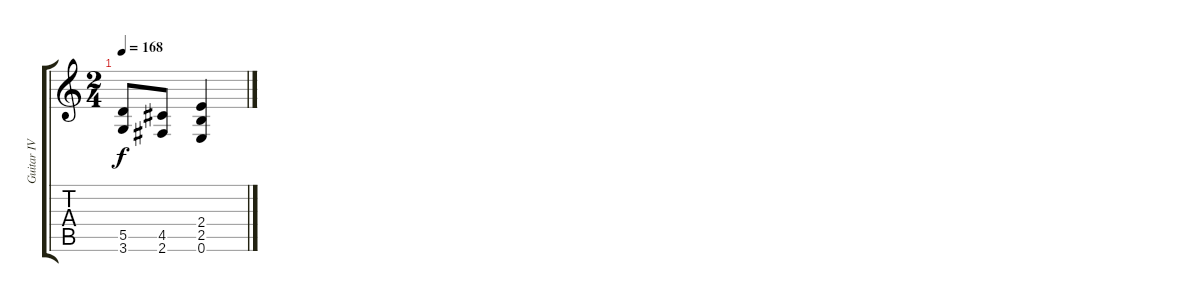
\track ("Guitar IV" "Guitar IV") {instrument distortionguitar}
\staff {score tabs}
\tuning (E4 B3 G3 D3 A2 E2) {hide}
\ts (2 4)
\tempo 168
\clef g2
\ks c
(5.5 3.6).8{dy f} (4.5 2.6).8 (2.4 2.5 0.6).4
